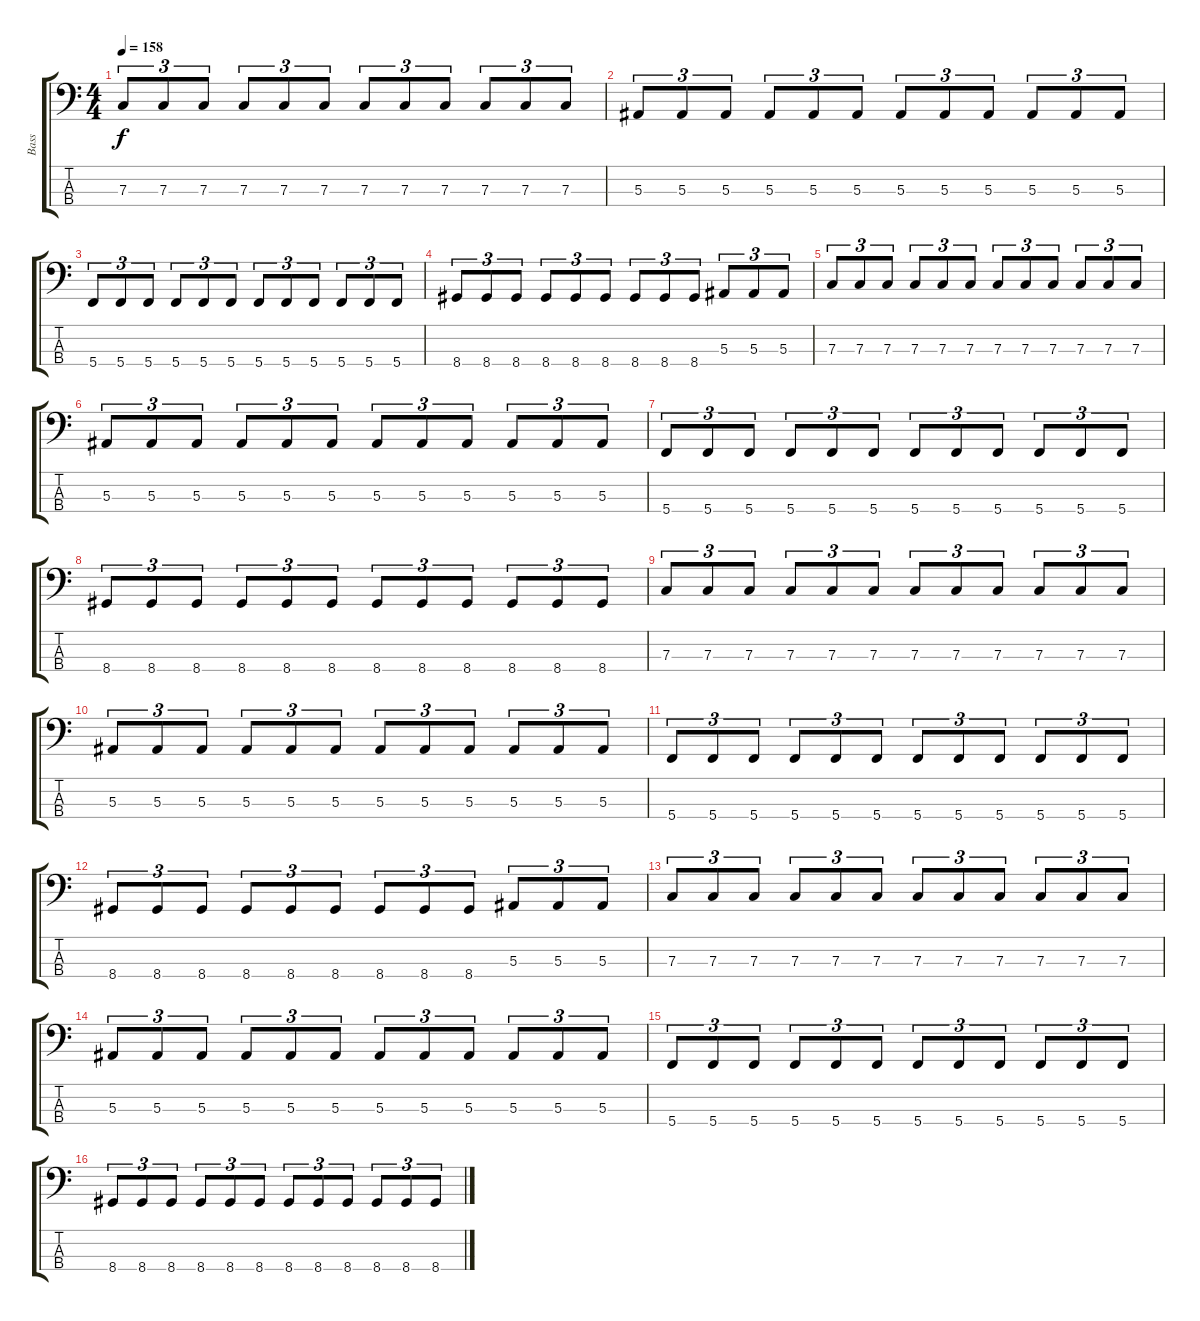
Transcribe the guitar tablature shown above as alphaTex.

\track ("Bass" "Bass") {instrument electricbassfinger}
\staff {score tabs}
\tuning (Eb2 Bb1 F1 C1) {hide}
\ts (4 4)
\tempo 158
\clef f4
\ks c
7.3.8{tu (3 2) dy f} 7.3.8{tu (3 2)} 7.3.8{tu (3 2)} 7.3.8{tu (3 2)} 7.3.8{tu (3 2)} 7.3.8{tu (3 2)} 7.3.8{tu (3 2)} 7.3.8{tu (3 2)} 7.3.8{tu (3 2)} 7.3.8{tu (3 2)} 7.3.8{tu (3 2)} 7.3.8{tu (3 2)} |
5.3.8{tu (3 2)} 5.3.8{tu (3 2)} 5.3.8{tu (3 2)} 5.3.8{tu (3 2)} 5.3.8{tu (3 2)} 5.3.8{tu (3 2)} 5.3.8{tu (3 2)} 5.3.8{tu (3 2)} 5.3.8{tu (3 2)} 5.3.8{tu (3 2)} 5.3.8{tu (3 2)} 5.3.8{tu (3 2)} |
5.4.8{tu (3 2)} 5.4.8{tu (3 2)} 5.4.8{tu (3 2)} 5.4.8{tu (3 2)} 5.4.8{tu (3 2)} 5.4.8{tu (3 2)} 5.4.8{tu (3 2)} 5.4.8{tu (3 2)} 5.4.8{tu (3 2)} 5.4.8{tu (3 2)} 5.4.8{tu (3 2)} 5.4.8{tu (3 2)} |
8.4.8{tu (3 2)} 8.4.8{tu (3 2)} 8.4.8{tu (3 2)} 8.4.8{tu (3 2)} 8.4.8{tu (3 2)} 8.4.8{tu (3 2)} 8.4.8{tu (3 2)} 8.4.8{tu (3 2)} 8.4.8{tu (3 2)} 5.3.8{tu (3 2)} 5.3.8{tu (3 2)} 5.3.8{tu (3 2)} |
7.3.8{tu (3 2)} 7.3.8{tu (3 2)} 7.3.8{tu (3 2)} 7.3.8{tu (3 2)} 7.3.8{tu (3 2)} 7.3.8{tu (3 2)} 7.3.8{tu (3 2)} 7.3.8{tu (3 2)} 7.3.8{tu (3 2)} 7.3.8{tu (3 2)} 7.3.8{tu (3 2)} 7.3.8{tu (3 2)} |
5.3.8{tu (3 2)} 5.3.8{tu (3 2)} 5.3.8{tu (3 2)} 5.3.8{tu (3 2)} 5.3.8{tu (3 2)} 5.3.8{tu (3 2)} 5.3.8{tu (3 2)} 5.3.8{tu (3 2)} 5.3.8{tu (3 2)} 5.3.8{tu (3 2)} 5.3.8{tu (3 2)} 5.3.8{tu (3 2)} |
5.4.8{tu (3 2)} 5.4.8{tu (3 2)} 5.4.8{tu (3 2)} 5.4.8{tu (3 2)} 5.4.8{tu (3 2)} 5.4.8{tu (3 2)} 5.4.8{tu (3 2)} 5.4.8{tu (3 2)} 5.4.8{tu (3 2)} 5.4.8{tu (3 2)} 5.4.8{tu (3 2)} 5.4.8{tu (3 2)} |
8.4.8{tu (3 2)} 8.4.8{tu (3 2)} 8.4.8{tu (3 2)} 8.4.8{tu (3 2)} 8.4.8{tu (3 2)} 8.4.8{tu (3 2)} 8.4.8{tu (3 2)} 8.4.8{tu (3 2)} 8.4.8{tu (3 2)} 8.4.8{tu (3 2)} 8.4.8{tu (3 2)} 8.4.8{tu (3 2)} |
7.3.8{tu (3 2)} 7.3.8{tu (3 2)} 7.3.8{tu (3 2)} 7.3.8{tu (3 2)} 7.3.8{tu (3 2)} 7.3.8{tu (3 2)} 7.3.8{tu (3 2)} 7.3.8{tu (3 2)} 7.3.8{tu (3 2)} 7.3.8{tu (3 2)} 7.3.8{tu (3 2)} 7.3.8{tu (3 2)} |
5.3.8{tu (3 2)} 5.3.8{tu (3 2)} 5.3.8{tu (3 2)} 5.3.8{tu (3 2)} 5.3.8{tu (3 2)} 5.3.8{tu (3 2)} 5.3.8{tu (3 2)} 5.3.8{tu (3 2)} 5.3.8{tu (3 2)} 5.3.8{tu (3 2)} 5.3.8{tu (3 2)} 5.3.8{tu (3 2)} |
5.4.8{tu (3 2)} 5.4.8{tu (3 2)} 5.4.8{tu (3 2)} 5.4.8{tu (3 2)} 5.4.8{tu (3 2)} 5.4.8{tu (3 2)} 5.4.8{tu (3 2)} 5.4.8{tu (3 2)} 5.4.8{tu (3 2)} 5.4.8{tu (3 2)} 5.4.8{tu (3 2)} 5.4.8{tu (3 2)} |
8.4.8{tu (3 2)} 8.4.8{tu (3 2)} 8.4.8{tu (3 2)} 8.4.8{tu (3 2)} 8.4.8{tu (3 2)} 8.4.8{tu (3 2)} 8.4.8{tu (3 2)} 8.4.8{tu (3 2)} 8.4.8{tu (3 2)} 5.3.8{tu (3 2)} 5.3.8{tu (3 2)} 5.3.8{tu (3 2)} |
7.3.8{tu (3 2)} 7.3.8{tu (3 2)} 7.3.8{tu (3 2)} 7.3.8{tu (3 2)} 7.3.8{tu (3 2)} 7.3.8{tu (3 2)} 7.3.8{tu (3 2)} 7.3.8{tu (3 2)} 7.3.8{tu (3 2)} 7.3.8{tu (3 2)} 7.3.8{tu (3 2)} 7.3.8{tu (3 2)} |
5.3.8{tu (3 2)} 5.3.8{tu (3 2)} 5.3.8{tu (3 2)} 5.3.8{tu (3 2)} 5.3.8{tu (3 2)} 5.3.8{tu (3 2)} 5.3.8{tu (3 2)} 5.3.8{tu (3 2)} 5.3.8{tu (3 2)} 5.3.8{tu (3 2)} 5.3.8{tu (3 2)} 5.3.8{tu (3 2)} |
5.4.8{tu (3 2)} 5.4.8{tu (3 2)} 5.4.8{tu (3 2)} 5.4.8{tu (3 2)} 5.4.8{tu (3 2)} 5.4.8{tu (3 2)} 5.4.8{tu (3 2)} 5.4.8{tu (3 2)} 5.4.8{tu (3 2)} 5.4.8{tu (3 2)} 5.4.8{tu (3 2)} 5.4.8{tu (3 2)} |
8.4.8{tu (3 2)} 8.4.8{tu (3 2)} 8.4.8{tu (3 2)} 8.4.8{tu (3 2)} 8.4.8{tu (3 2)} 8.4.8{tu (3 2)} 8.4.8{tu (3 2)} 8.4.8{tu (3 2)} 8.4.8{tu (3 2)} 8.4.8{tu (3 2)} 8.4.8{tu (3 2)} 8.4.8{tu (3 2)}
